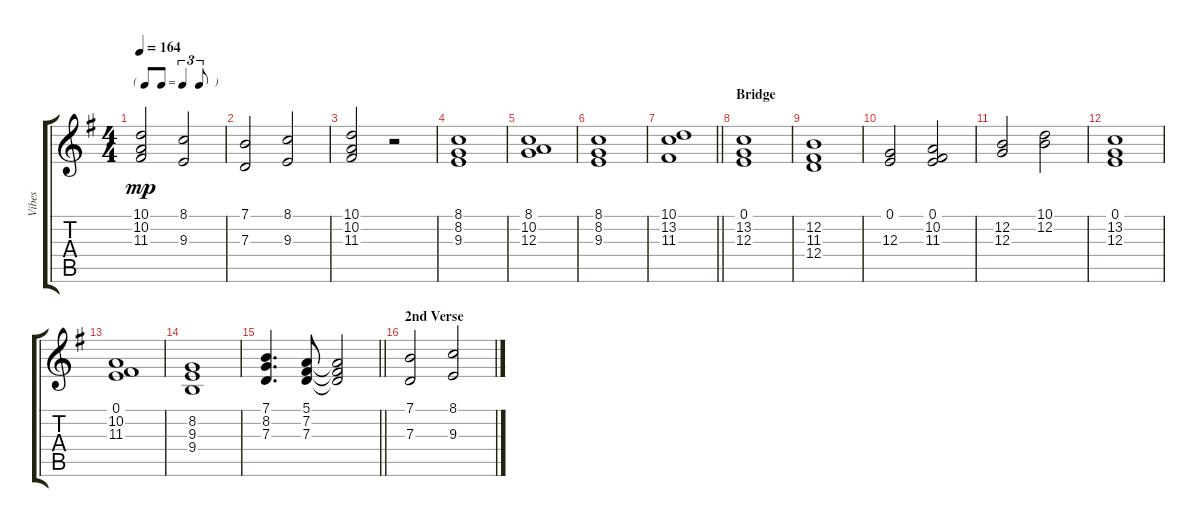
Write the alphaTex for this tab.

\track ("Vibes" "Vibes") {instrument vibraphone}
\staff {score tabs}
\tuning (E4 B3 G3 D3 A2 E2) {hide}
\ts (4 4)
\tf triplet8th
\tempo 164
\clef g2
\ks g
(10.1 10.2 11.3).2{dy mp} (8.1 9.3).2 |
(7.1 7.3).2 (8.1 9.3).2 |
(10.1 10.2 11.3).2 r.2 |
(8.1 8.2 9.3).1 |
(8.1 10.2 12.3).1 |
(8.1 8.2 9.3).1 |
\barLineRight lightlight
(10.1 13.2 11.3).1 |
\section ("" "Bridge")
(0.1 13.2 12.3).1 |
(12.2 11.3 12.4).1 |
(0.1 12.3).2 (0.1 10.2 11.3).2 |
(12.2 12.3).2 (10.1 12.2).2 |
(0.1 13.2 12.3).1 |
(0.1 10.2 11.3).1 |
(8.2 9.3 9.4).1 |
\barLineRight lightlight
(7.1 8.2 7.3).4{d} (5.1 7.2 7.3).8 (5.1{t} 7.2{t} 7.3{t}).2 |
\section ("" "2nd Verse")
(7.1 7.3).2 (8.1 9.3).2
